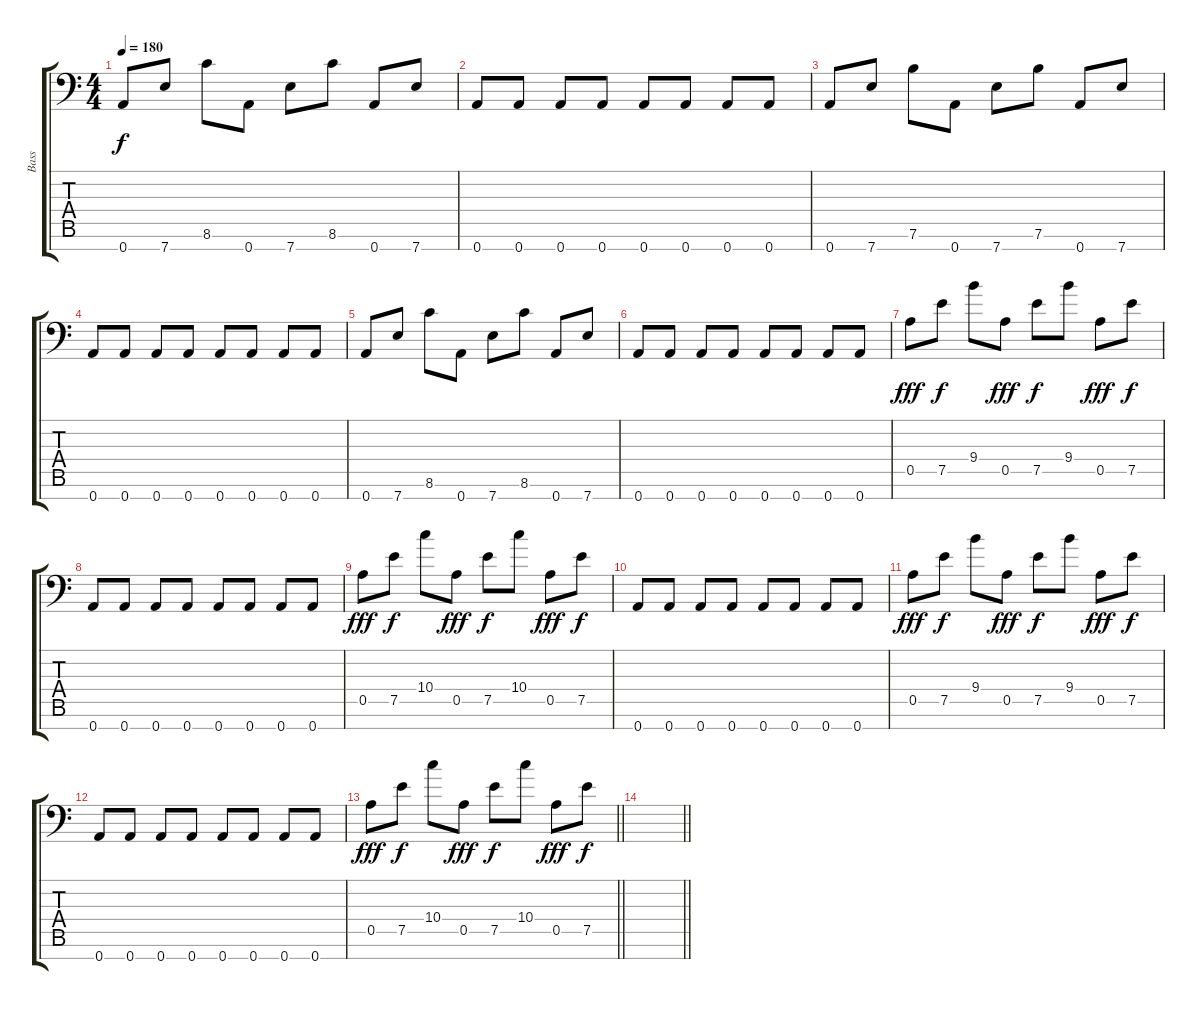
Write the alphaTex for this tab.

\track ("Bass" "Bass") {instrument electricbasspick}
\staff {score tabs}
\tuning (E4 B3 G3 D3 A2 E2 A1) {hide}
\ts (4 4)
\tempo 180
\clef f4
\ks c
0.7.8{dy f} 7.7.8 8.6.8 0.7.8 7.7.8 8.6.8 0.7.8 7.7.8 |
0.7.8 0.7.8 0.7.8 0.7.8 0.7.8 0.7.8 0.7.8 0.7.8 |
0.7.8 7.7.8 7.6.8 0.7.8 7.7.8 7.6.8 0.7.8 7.7.8 |
0.7.8 0.7.8 0.7.8 0.7.8 0.7.8 0.7.8 0.7.8 0.7.8 |
0.7.8 7.7.8 8.6.8 0.7.8 7.7.8 8.6.8 0.7.8 7.7.8 |
0.7.8 0.7.8 0.7.8 0.7.8 0.7.8 0.7.8 0.7.8 0.7.8 |
0.5.8{dy fff} 7.5.8{dy f} 9.4.8 0.5.8{dy fff} 7.5.8{dy f} 9.4.8 0.5.8{dy fff} 7.5.8{dy f} |
0.7.8 0.7.8 0.7.8 0.7.8 0.7.8 0.7.8 0.7.8 0.7.8 |
0.5.8{dy fff} 7.5.8{dy f} 10.4.8 0.5.8{dy fff} 7.5.8{dy f} 10.4.8 0.5.8{dy fff} 7.5.8{dy f} |
0.7.8 0.7.8 0.7.8 0.7.8 0.7.8 0.7.8 0.7.8 0.7.8 |
0.5.8{dy fff} 7.5.8{dy f} 9.4.8 0.5.8{dy fff} 7.5.8{dy f} 9.4.8 0.5.8{dy fff} 7.5.8{dy f} |
0.7.8 0.7.8 0.7.8 0.7.8 0.7.8 0.7.8 0.7.8 0.7.8 |
\barLineRight lightlight
0.5.8{dy fff} 7.5.8{dy f} 10.4.8 0.5.8{dy fff} 7.5.8{dy f} 10.4.8 0.5.8{dy fff} 7.5.8{dy f} |
\barLineRight lightlight
